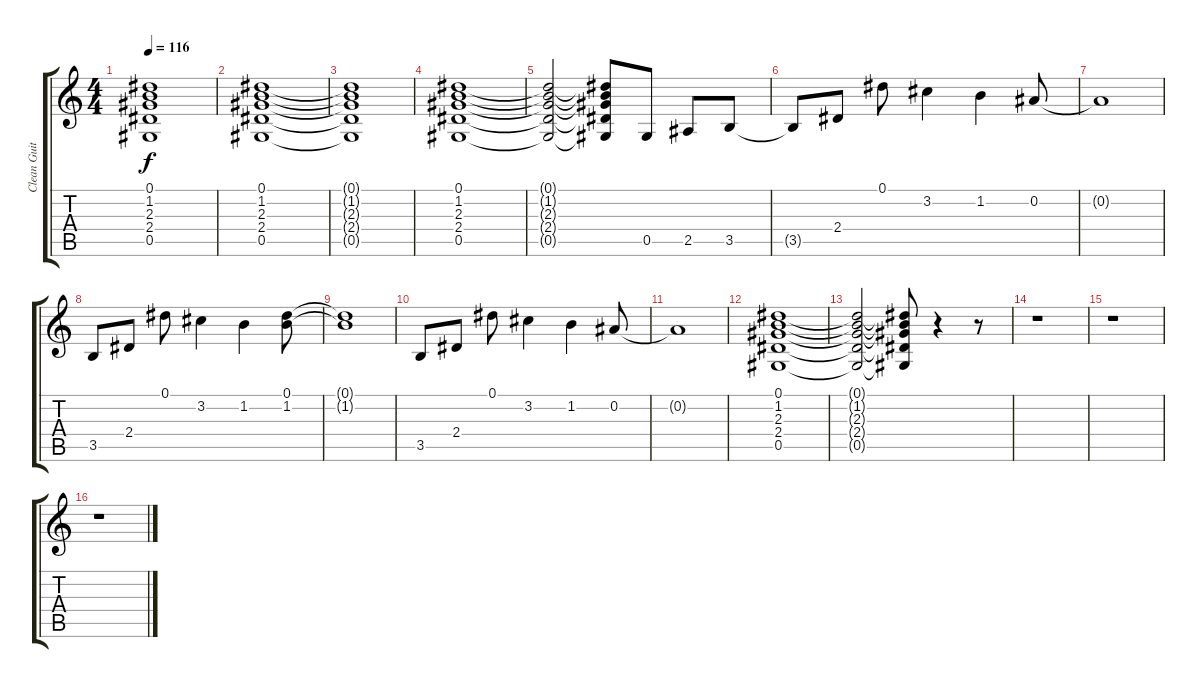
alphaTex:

\track ("Clean Guitar 1" "Clean Guit") {instrument acousticguitarsteel}
\staff {score tabs}
\tuning (Eb4 Bb3 Gb3 Db3 Ab2 Eb2) {hide}
\ts (4 4)
\tempo 116
\clef g2
\ks c
(0.1{t} 1.2{t} 2.3{t} 2.4{t} 0.5{t}).1{dy f} |
(0.1 1.2 2.3 2.4 0.5).1 |
(0.1{t} 1.2{t} 2.3{t} 2.4{t} 0.5{t}).1 |
(0.1 1.2 2.3 2.4 0.5).1 |
(0.1{t} 1.2{t} 2.3{t} 2.4{t} 0.5{t}).2 (0.1{t} 1.2{t} 2.3{t} 2.4{t} 0.5{t}).8 0.5.8 2.5.8 3.5.8 |
3.5{t}.8 2.4.8 0.1.8 3.2.4 1.2.4 0.2.8 |
0.2{t}.1 |
3.5.8 2.4.8 0.1.8 3.2.4 1.2.4 (0.1 1.2).8 |
(0.1{t} 1.2{t}).1 |
3.5.8 2.4.8 0.1.8 3.2.4 1.2.4 0.2.8 |
0.2{t}.1 |
(0.1 1.2 2.3 2.4 0.5).1 |
(0.1{t} 1.2{t} 2.3{t} 2.4{t} 0.5{t}).2 (0.1{t} 1.2{t} 2.3{t} 2.4{t} 0.5{t}).8 r.4 r.8 |
r.1 |
r.1 |
r.1
